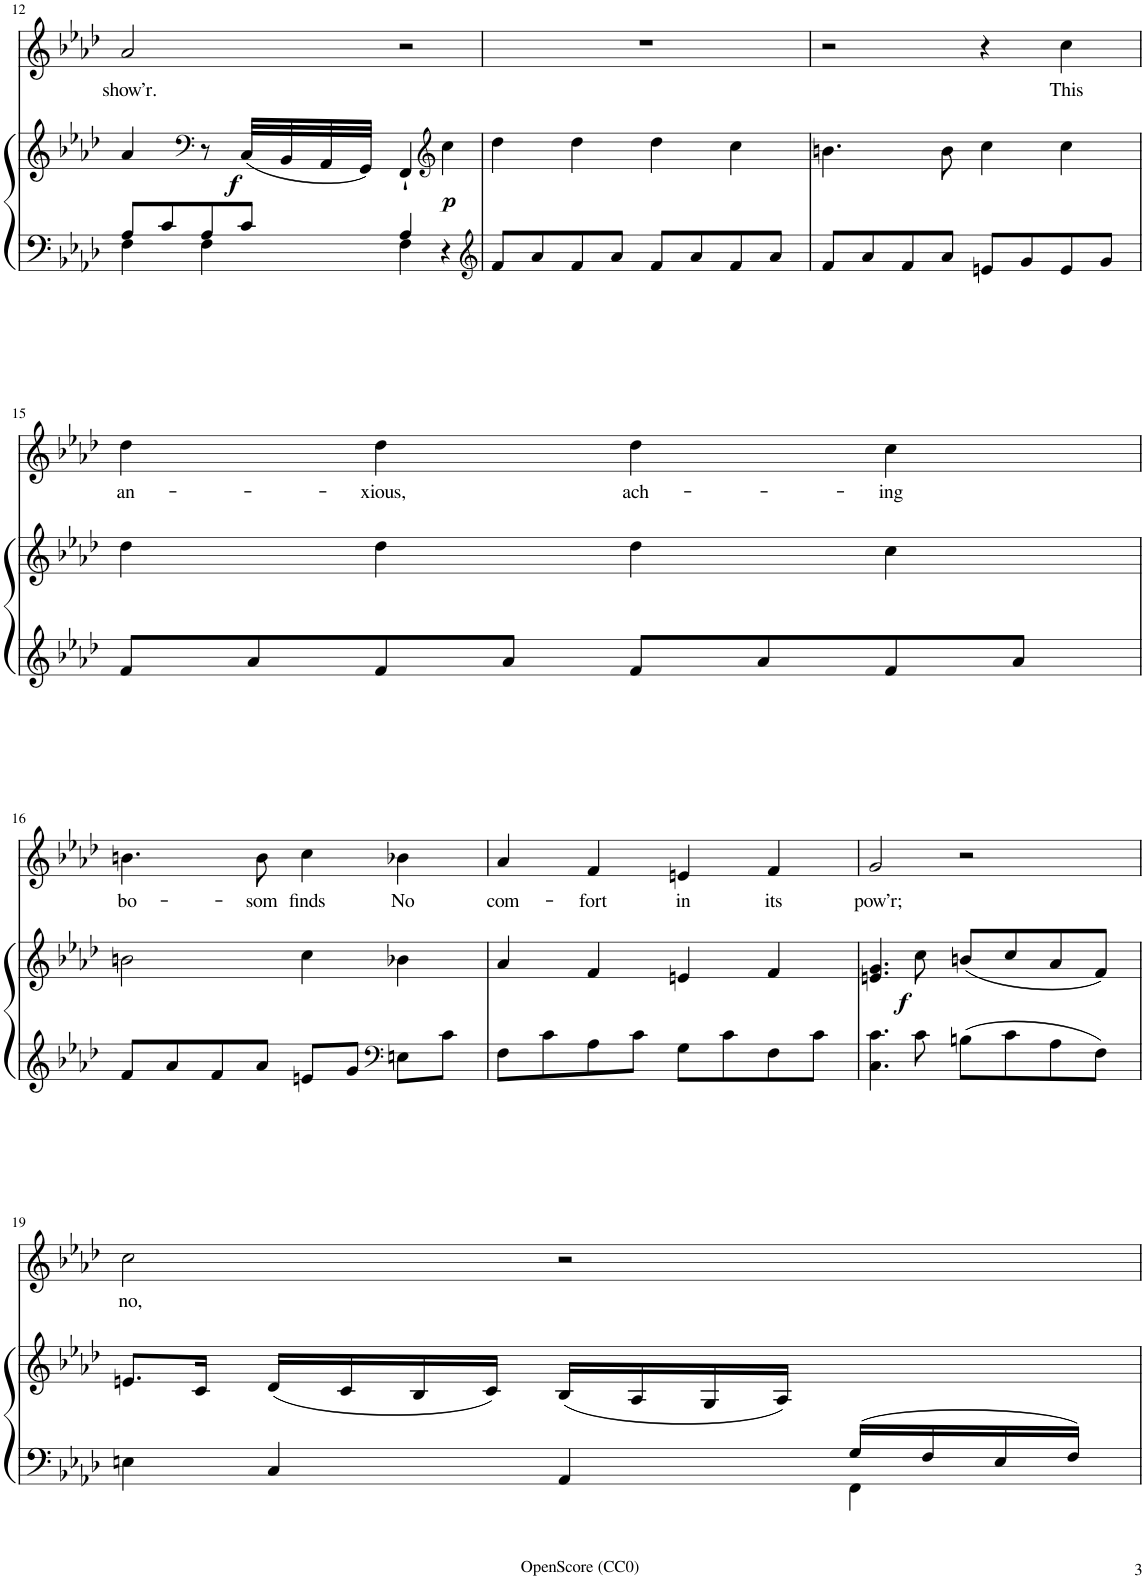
**kern	**kern	**dynam	**kern	**text
*part2	*part2	*part2	*part1	*part1
*staff3	*staff2	*staff2/3	*staff1	*staff1
*I"Piano	*	*	*I"Voice	*
*I'Pno	*	*	*	*
!!LO:PB:g=z
*clefF4	*clefG2	*	*clefG2	*
*k[b-e-a-d-]	*k[b-e-a-d-]	*	*k[b-e-a-d-]	*
*M4/4	*M4/4	*	*M4/4	*
*met(c)	*met(c)	*	*met(c)	*
=12	=12	=12	=12	=12
*^	*	*	*	*
!	!	!	!	!	!LO:LY:b
8A-/L	4F\	4a-/	.	2a-/	show’r.
8c/	.	.	.	.	.
*	*	*clefF4	*	*	*
8A-/	4F\	8r	.	.	.
!	!	!	!LO:DY:b	!	!
8c/J	.	(32C/LLL	f	.	.
.	.	32BB-/	.	.	.
.	.	32AA-/	.	.	.
.	.	32GG/JJJ)	.	.	.
4A-/	4F\	4FF`/	.	2r	.
*	*	*clefG2	*	*	*
!	!	!	!LO:DY:b	!	!
4r	4ryy	4cc\	p	.	.
*v	*v	*	*	*	*
=13	=13	=13	=13	=13
*clefG2	*	*	*	*
8f/L	4dd-\	.	1r	.
8a-/	.	.	.	.
8f/	4dd-\	.	.	.
8a-/J	.	.	.	.
8f/L	4dd-\	.	.	.
8a-/	.	.	.	.
8f/	4cc\	.	.	.
8a-/J	.	.	.	.
=14	=14	=14	=14	=14
8f/L	4.bn\	.	2r	.
8a-/	.	.	.	.
8f/	.	.	.	.
8a-/J	8b\	.	.	.
8en/L	4cc\	.	4r	.
8g/	.	.	.	.
!	!	!	!	!LO:LY:b
8e/	4cc\	.	4cc\	This
8g/J	.	.	.	.
!!LO:LB:g=z
=15	=15	=15	=15	=15
!	!	!	!	!LO:LY:b
8f/L	4dd-\	.	4dd-\	an-
8a-/	.	.	.	.
!	!	!	!	!LO:LY:b
8f/	4dd-\	.	4dd-\	-xious,
8a-/J	.	.	.	.
!	!	!	!	!LO:LY:b
8f/L	4dd-\	.	4dd-\	ach-
8a-/	.	.	.	.
!	!	!	!	!LO:LY:b
8f/	4cc\	.	4cc\	-ing
8a-/J	.	.	.	.
!!LO:LB:g=z
=16	=16	=16	=16	=16
!	!	!	!	!LO:LY:b
8f/L	2bn\	.	4.bn\	bo-
8a-/	.	.	.	.
8f/	.	.	.	.
!	!	!	!	!LO:LY:b
8a-/J	.	.	8b\	-som
!	!	!	!	!LO:LY:b
8en/L	4cc\	.	4cc\	finds
8g/J	.	.	.	.
*clefF4	*	*	*	*
!	!	!	!	!LO:LY:b
8En\L	4b-X\	.	4b-X\	No
8c\J	.	.	.	.
=17	=17	=17	=17	=17
!	!	!	!	!LO:LY:b
8F\L	4a-/	.	4a-/	com-
8c\	.	.	.	.
!	!	!	!	!LO:LY:b
8A-\	4f/	.	4f/	-fort
8c\J	.	.	.	.
!	!	!	!	!LO:LY:b
8G\L	4en/	.	4en/	in
8c\	.	.	.	.
!	!	!	!	!LO:LY:b
8F\	4f/	.	4f/	its
8c\J	.	.	.	.
=18	=18	=18	=18	=18
!	!	!	!	!LO:LY:b
4.C\ 4.c\	4.en/ 4.g/	.	2g/	pow’r;
!	!	!LO:DY:b	!	!
8c\	8cc\	f	.	.
8Bn\L	(8bn/L	.	2r	.
8c\	8cc/	.	.	.
8A-\	8a-/	.	.	.
8F\J	8f/J)	.	.	.
!!LO:LB:g=z
=19	=19	=19	=19	=19
*^	*	*	*	*
!	!	!	!	!	!LO:LY:b
2.ryy	4En\	8.en/L	.	2cc\	no,
.	.	16c/Jk	.	.	.
.	4C/	(16d-/LL	.	.	.
.	.	16c/	.	.	.
.	.	16B-/	.	.	.
.	.	16c/JJ)	.	.	.
.	4AA-/	(16B-/LL	.	2r	.
.	.	16A-/	.	.	.
.	.	16G/	.	.	.
.	.	16A-/JJ)	.	.	.
16G/LL	4FF\	4ryy	.	.	.
16F/	.	.	.	.	.
16E/	.	.	.	.	.
16F/JJ	.	.	.	.	.
*v	*v	*	*	*	*
=	=	=	=	=
*-	*-	*-	*-	*-
